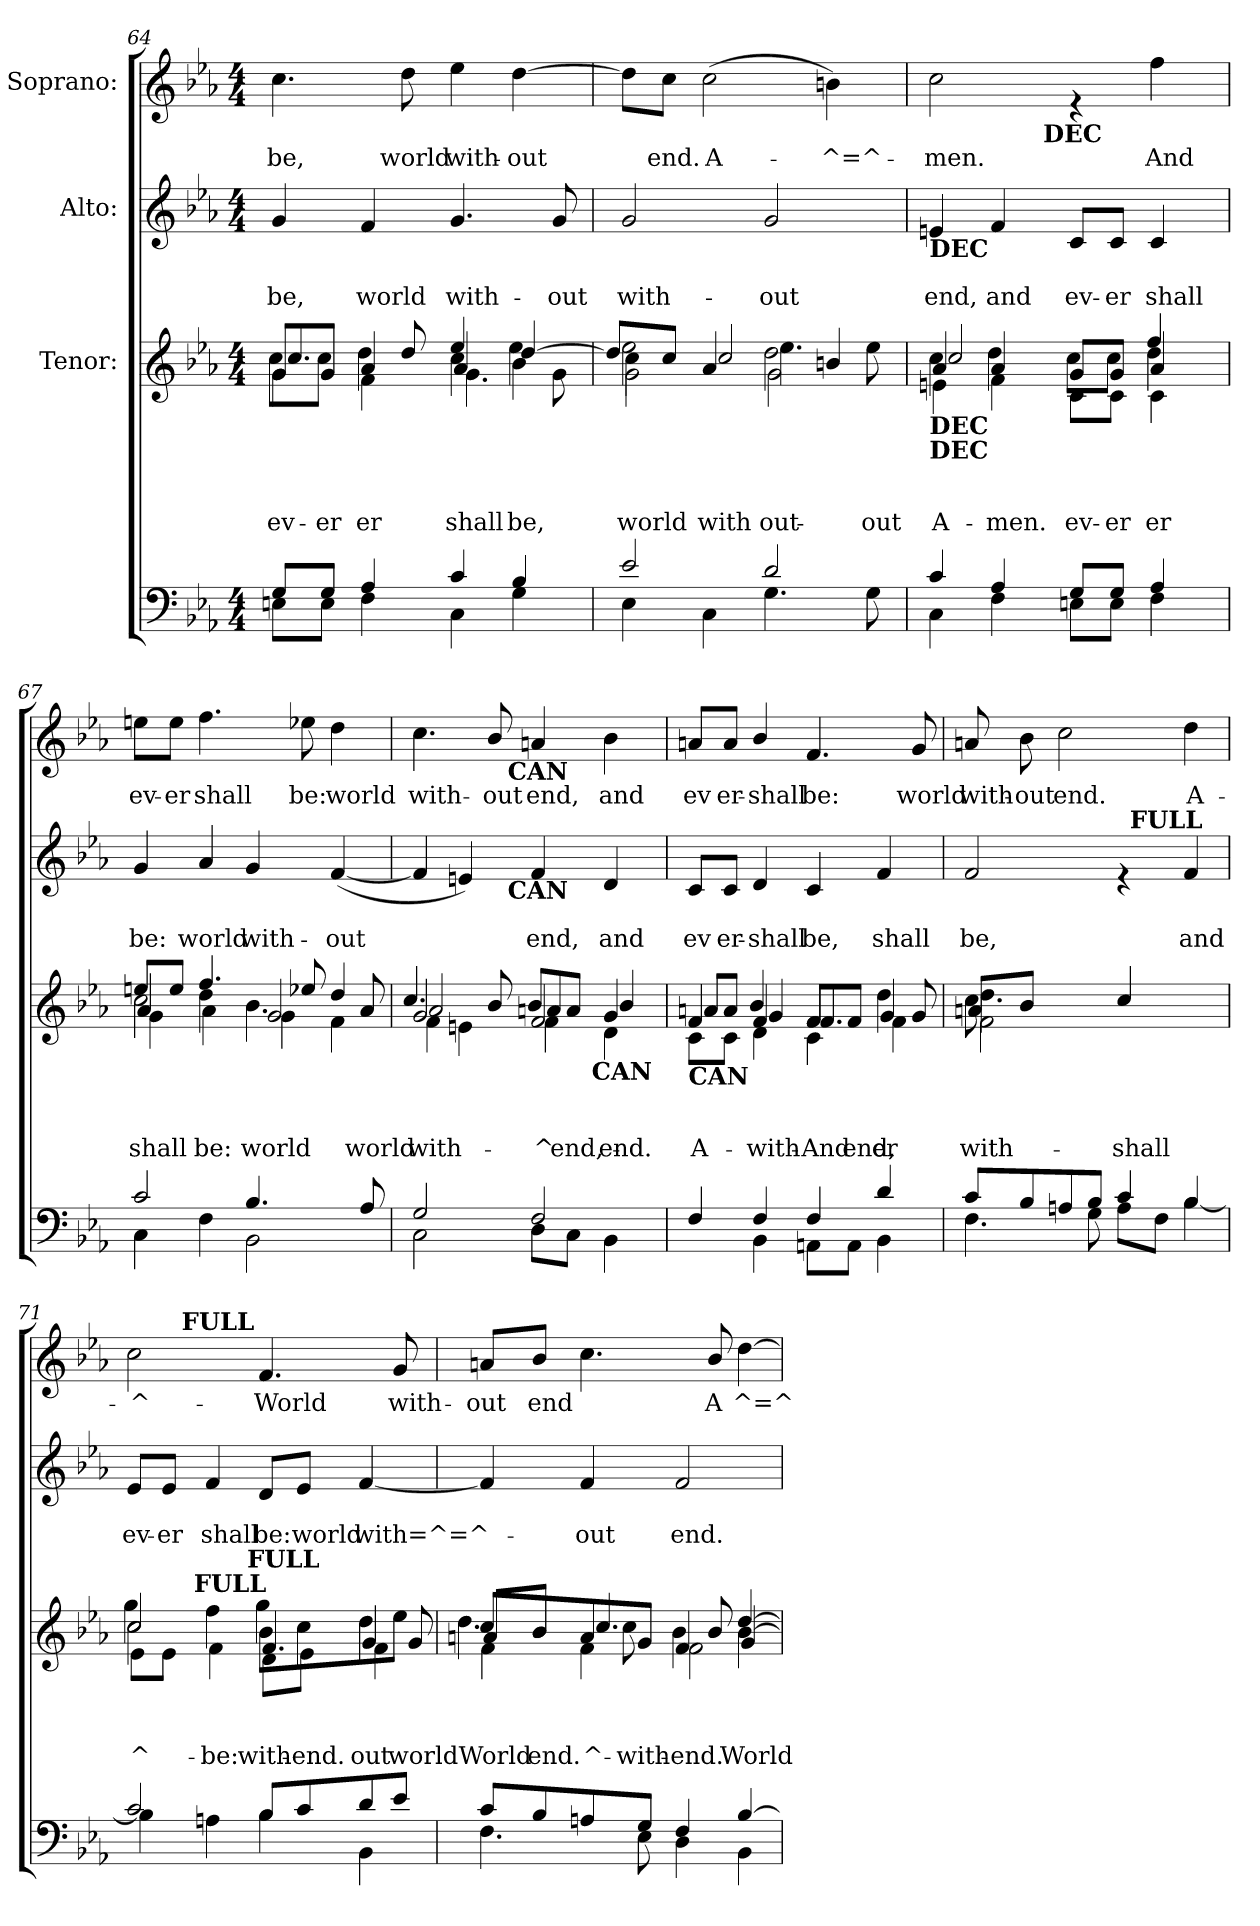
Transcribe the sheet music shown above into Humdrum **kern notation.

**kern	**kern	**text	**text	**text	**kern	**text	**text	**kern	**text
*part4	*part3	*part3	*part3	*part3	*part2	*part2	*part2	*part1	*part1
*staff4	*staff3	*staff3	*staff3	*staff3	*staff2	*staff2	*staff2	*staff1	*staff1
*	*I"Tenor:	*	*	*	*I"Alto:	*	*	*I"Soprano:	*
*clefF4	*clefG2	*	*	*	*clefG2	*	*	*clefG2	*
*k[b-e-a-]	*k[b-e-a-]	*	*	*	*k[b-e-a-]	*	*	*k[b-e-a-]	*
*E-:	*E-:	*	*	*	*E-:	*	*	*E-:	*
*M4/4	*M4/4	*	*	*	*M4/4	*	*	*M4/4	*
=64	=64	=64	=64	=64	=64	=64	=64	=64	=64
*^	*	*	*	*	*	*	*	*	*
!	!	!	!	!	!LO:LY:b	!	!	!	!	!
*	*	*^	*	*	*	*	*	*	*	*
!	!	!	!	!	!	!LO:LY:b	!	!	!LO:LY:b	!	!LO:LY:b
*	*	*^	*^	*	*	*	*	*	*	*	*
8G/L	8En\L	8g/L	8cc\L	4.cc/	4g\	.	.	ev-	4g/	.	be,	4.cc\	be,
!	!	!	!	!	!	!	!	!LO:LY:b	!	!	!	!	!
!	!	!	!	!	!	!	!	!LO:LY:b	!	!	!	!	!
8G/J	8E\J	8g/J	8cc\J	.	.	.	.	-er	.	.	.	.	.
!	!	!	!	!	!	!	!	!LO:LY:b	!	!	!	!	!
!	!	!	!	!	!	!	!	!LO:LY:b	!	!	!LO:LY:b	!	!
4A-/	4F\	4a-/	4dd\	.	4f\	.	.	er	4f/	.	world	.	.
!	!	!	!	!	!	!	!	!	!	!	!	!	!LO:LY:b
.	.	.	.	8dd/	.	.	.	.	.	.	.	8dd\	world
!	!	!	!	!	!	!	!	!LO:LY:b	!	!	!	!	!
!	!	!	!	!	!	!	!	!LO:LY:b	!	!	!LO:LY:b	!	!LO:LY:b
4c/	4C\	4cc\	4a-/	4ee-/	4.g\	.	.	shall	4.g/	.	with-	4ee-\	with-
!	!	!	!	!	!	!	!	!LO:LY:b	!	!	!	!	!
!	!	!	!	!	!	!	!	!LO:LY:b	!	!	!	!	!LO:LY:b
4B-/	4G\	4b-\	4ee-\	[<4dd/	.	.	.	be,	.	.	.	[>4dd\	-out
!	!	!	!	!	!	!	!	!	!	!	!LO:LY:b	!	!
.	.	.	.	.	8g\	.	.	.	8g/	.	-out	.	.
!!LO:PB:g=z
=65	=65	=65	=65	=65	=65	=65	=65	=65	=65	=65	=65	=65	=65
!	!	!	!	!	!	!	!	!LO:LY:b	!	!	!	!	!
!	!	!	!	!	!	!	!	!LO:LY:b	!	!	!LO:LY:b	!	!
2e-/	4E-\	2ee-\	4cc\	8dd/L]	2g\	.	.	-world	2g/	.	with-	8dd\L]	.
!	!	!	!	!	!	!	!	!	!	!	!	!	!LO:LY:b
.	.	.	.	8cc/J	.	.	.	.	.	.	.	8cc\J	end.
!	!	!	!	!	!	!	!	!LO:LY:b	!	!	!	!	!LO:LY:b
.	4C\	.	4a-/	2cc/	.	.	.	with-	.	.	.	(>2cc\	A-
!	!	!	!	!	!	!	!	!LO:LY:b	!	!	!	!	!
!	!	!	!	!	!	!	!	!LO:LY:b	!	!	!LO:LY:b	!	!
2d/	4.G\	2dd\	4.ee-\	.	2g\	.	.	-out	2g/	.	-out	.	.
!	!	!	!	!	!	!	!	!	!	!	!	!	!LO:LY:b
.	.	.	.	4bn/	.	.	.	.	.	.	.	4bn\)	-^=^-
!	!	!	!	!	!	!	!	!LO:LY:b	!	!	!	!	!
.	8G\	.	8ee-\	.	.	.	.	out	.	.	.	.	.
=66	=66	=66	=66	=66	=66	=66	=66	=66	=66	=66	=66	=66	=66
!	!	!	!	!	!	!	!	!	!LO:TX:b:B:t=DEC	!	!	!	!
!	!	!LO:TX:b:B:t=DEC	!	!	!	!	!	!	!	!	!	!	!
!	!	!LO:TX:b:B:t=DEC	!	!	!	!	!	!	!	!	!	!	!
!	!	!	!	!	!	!	!	!LO:LY:b	!	!	!	!	!
!	!	!	!	!	!	!	!	!LO:LY:b	!	!	!LO:LY:b	!	!LO:LY:b
*	*	*	*	*	*	*	*	*	*	*	*	*^	*
4c/	4C\	4cc\	4a-/	2cc/	4en\	.	.	-A-	4en/	.	end,	2cc\	4..ryy	-men.
!	!	!	!	!	!	!	!	!LO:LY:b	!	!	!	!	!	!
!	!	!	!	!	!	!	!	!LO:LY:b	!	!	!LO:LY:b	!	!	!
4A-/	4F\	4a-/	4dd\	.	4f\	.	.	-men.	4f/	.	and	.	.	.
!	!	!	!	!	!	!	!	!	!	!	!	!	!LO:TX:b:B:t=DEC	!
.	.	.	.	.	.	.	.	.	.	.	.	.	2ryy	.
!	!	!	!	!	!	!	!	!LO:LY:b	!	!	!	!	!	!
!	!	!	!	!	!	!	!	!LO:LY:b	!	!	!LO:LY:b	!	!	!
8G/L	8En\L	8g/L	8cc\L	4ryy	8c\L	.	.	ev-	8c/L	.	ev-	4re	.	.
!	!	!	!	!	!	!	!	!LO:LY:b	!	!	!	!	!	!
!	!	!	!	!	!	!	!	!LO:LY:b	!	!	!LO:LY:b	!	!	!
8G/J	8E\J	8g/J	8cc\J	.	8c\J	.	.	-er	8c/J	.	-er	.	.	.
!	!	!	!	!	!	!	!	!LO:LY:b	!	!	!	!	!	!
!	!	!	!	!	!	!	!	!LO:LY:b	!	!	!LO:LY:b	!	!	!LO:LY:b
4A-/	4F\	4a-/	4dd\	4ff/	4c\	.	.	er	4c/	.	shall	4ff\	.	And
.	.	.	.	.	.	.	.	.	.	.	.	.	16ryy	.
=67	=67	=67	=67	=67	=67	=67	=67	=67	=67	=67	=67	=67	=67	=67
!	!	!	!	!	!	!	!	!LO:LY:b	!	!	!	!	!	!
!	!	!	!	!	!	!	!	!LO:LY:b	!	!	!LO:LY:b	!	!	!LO:LY:b
*	*	*	*	*	*	*	*	*	*	*	*	*v	*v	*
2c/	4C\	2cc\	4a-/	8een/L	4g\	.	.	shall	4g/	.	be:	8een\L	ev-
!	!	!	!	!	!	!	!	!	!	!	!	!	!LO:LY:b
.	.	.	.	8ee/J	.	.	.	.	.	.	.	8ee\J	-er
!	!	!	!	!	!	!	!	!LO:LY:b	!	!	!LO:LY:b	!	!LO:LY:b
.	4F\	.	4dd\	4.ff/	4a-\	.	.	be:	4a-/	.	world	4.ff\	shall
!	!	!	!	!	!	!	!	!LO:LY:b	!	!	!	!	!
!	!	!	!	!	!	!	!	!LO:LY:b	!	!	!LO:LY:b	!	!
4.B-/	2BB-\	4.b-\	2g/	.	4g\	.	.	world	4g/	.	with-	.	.
!	!	!	!	!	!	!	!	!	!	!	!	!	!LO:LY:b
.	.	.	.	8ee-X/	.	.	.	.	.	.	.	8ee-X\	be:
!	!	!	!	!	!	!	!	!	!	!	!LO:LY:b	!	!LO:LY:b
.	.	.	.	4dd/	4f\	.	.	.	(<[<4f/	.	-out	4dd\	world
!	!	!	!	!	!	!	!	!LO:LY:b	!	!	!	!	!
8A-/	.	8a-/	.	.	.	.	.	world	.	.	.	.	.
*	*	*v	*v	*v	*v	*	*	*	*	*	*	*	*
!!LO:LB:g=z
=68	=68	=68	=68	=68	=68	=68	=68	=68	=68	=68
!	!	!	!	!	!LO:LY:b	!	!	!	!	!
*	*	*^	*	*	*	*	*	*	*	*
!	!	!	!	!	!	!LO:LY:b	!	!	!	!	!LO:LY:b
*	*	*^	*^	*	*	*	*^	*	*	*^	*
*	*	*	*	*^	*	*	*	*	*	*	*	*	*	*	*
2G/	2C\	2g/	2a-/	4.cc/	4f\	2ryy	.	.	-with-	4f/]	4..ryy	.	.	4.cc\	4..ryy	with-
.	.	.	.	.	4en\	.	.	.	.	4en/)	.	.	.	.	.	.
!	!	!	!	!	!	!	!	!	!	!	!	!	!	!	!	!LO:LY:b
.	.	.	.	8b-/	.	.	.	.	.	.	.	.	.	8b-/	.	-out
!	!	!	!	!	!	!	!	!	!	!	!	!	!	!	!LO:TX:b:B:t=CAN	!
!	!	!	!	!	!	!	!	!	!	!	!LO:TX:b:B:t=CAN	!	!	!	!	!
.	.	.	.	.	.	.	.	.	.	.	2ryy	.	.	.	2ryy	.
!	!	!	!	!	!	!	!	!	!LO:LY:b	!	!	!	!	!	!	!
!	!	!	!	!	!	!	!	!	!LO:LY:b	!	!	!	!LO:LY:b	!	!	!LO:LY:b
2F/	8D\L	2f/	8b-/L	4an/	4f\	8..ryy	.	.	-^-	4f/	.	.	end,	4an/	.	end,
!	!	!	!	!	!	!	!	!	!LO:LY:b	!	!	!	!	!	!	!
.	8C\J	.	8a/J	.	.	.	.	.	-end,	.	.	.	.	.	.	.
!	!	!	!	!	!	!LO:TX:b:B:t=CAN	!	!	!	!	!	!	!	!	!	!
.	.	.	.	.	.	4ryy	.	.	.	.	.	.	.	.	.	.
!	!	!	!	!	!	!	!	!	!LO:LY:b	!	!	!	!LO:LY:b	!	!	!LO:LY:b
.	4BB-\	.	4g/	4b-/	4d\	.	.	.	end.	4d/	.	.	and	4b-\	.	and
.	.	.	.	.	.	.	.	.	.	.	16ryy	.	.	.	16ryy	.
.	.	.	.	.	.	32ryy	.	.	.	.	.	.	.	.	.	.
=69	=69	=69	=69	=69	=69	=69	=69	=69	=69	=69	=69	=69	=69	=69	=69	=69
!	!	!LO:TX:b:B:t=CAN	!	!	!	!	!	!	!	!	!	!	!	!	!	!
!	!	!	!	!	!	!	!	!	!LO:LY:b	!	!	!	!LO:LY:b	!	!	!LO:LY:b
*	*	*	*	*	*v	*v	*	*	*	*	*	*	*	*v	*v	*
*	*	*	*	*	*	*	*	*	*v	*v	*	*	*	*
4F/	4ryy	4f/	4ryy	8an/L	8c\L	.	.	A-	8c/L	.	ev	8an/L	ev
!	!	!	!	!	!	!	!	!	!	!	!LO:LY:b	!	!LO:LY:b
.	.	.	.	8a/J	8c\J	.	.	.	8c/J	.	er-	8a/J	er-
!	!	!	!	!	!	!	!	!LO:LY:b	!	!	!	!	!
!	!	!	!	!	!	!	!	!LO:LY:b	!	!	!LO:LY:b	!	!LO:LY:b
4F/	4BB-\	4f/	4g/	4b-/	4d\	.	.	-with-	4d/	.	-shall	4b-/	-shall
!	!	!	!	!	!	!	!	!LO:LY:b	!	!	!	!	!
!	!	!	!	!	!	!	!	!LO:LY:b	!	!	!LO:LY:b	!	!LO:LY:b
4F/	8AAn\L	4f/	8f/L	4.f/	4c\	.	.	-And	4c/	.	be,	4.f/	be:
!	!	!	!	!	!	!	!	!LO:LY:b	!	!	!	!	!
.	8AA\J	.	8f/J	.	.	.	.	end,	.	.	.	.	.
!	!	!	!	!	!	!	!	!LO:LY:b	!	!	!	!	!
!	!	!	!	!	!	!	!	!LO:LY:b	!	!	!LO:LY:b	!	!
4d/	4BB-\	4dd\	4g/	.	4f\	.	.	er	4f/	.	shall	.	.
!	!	!	!	!	!	!	!	!	!	!	!	!	!LO:LY:b
.	.	.	.	8g/	.	.	.	.	.	.	.	8g/	world
=70	=70	=70	=70	=70	=70	=70	=70	=70	=70	=70	=70	=70	=70
!	!	!	!	!	!	!	!	!LO:LY:b	!	!	!	!	!
!	!	!	!	!	!	!	!	!LO:LY:b	!	!	!LO:LY:b	!	!LO:LY:b
*	*	*	*	*	*	*	*	*	*^	*	*	*	*
8c/L	4.F\	8cc\	4.dd\	8an/L	2f\	.	.	with-	2f/	2ryy	.	be,	8an/	with-
!	!	!	!	!	!	!	!	!	!	!	!	!	!	!LO:LY:b
8B-/	.	4.ryy	.	8b-/J	.	.	.	.	.	.	.	.	8b-\	-out
!	!	!	!	!	!	!	!	!	!	!	!	!	!	!LO:LY:b
8An/	.	.	.	4ryy	.	.	.	.	.	.	.	.	2cc\	end.
8B-/J	8G\	.	4ryy	.	.	.	.	.	.	.	.	.	.	.
!	!	!	!	!	!	!	!	!LO:LY:b	!	!	!	!	!	!
4c/	8A\L	4cc/	.	2ryy	4ryy	.	.	shall	4re	32ryy	.	.	.	.
!	!	!	!	!	!	!	!	!	!	!LO:TX:a:B:t=FULL	!	!	!	!
.	.	.	.	.	.	.	.	.	.	4...ryy	.	.	.	.
.	8F\J	.	4.ryy	.	.	.	.	.	.	.	.	.	.	.
!	!	!	!	!	!	!	!	!	!	!	!	!LO:LY:b	!	!LO:LY:b
4B-/	[>4B-\	4ryy	.	.	4ryy	.	.	.	4f/	.	.	and	4dd\	A-
!!LO:LB:g=z
=71	=71	=71	=71	=71	=71	=71	=71	=71	=71	=71	=71	=71	=71	=71
!	!	!	!	!	!	!	!	!LO:LY:b	!	!	!	!LO:LY:b	!	!LO:LY:b
*	*	*	*	*^	*^	*	*	*	*	*	*	*	*^	*
*	*	*	*	*	*	*	*	*	*	*	*v	*v	*	*	*	*	*
2c/	4B-\]	2cc\	4gg\	2cc/	8e-\L	8..ryy	4...ryy	.	.	-^-	8e-/L	.	ev-	2cc\	8.ryy	-^-
!	!	!	!	!	!	!	!	!	!	!	!	!	!LO:LY:b	!	!	!
.	.	.	.	.	8e-\J	.	.	.	.	.	8e-/J	.	-er	.	.	.
!	!	!	!	!	!	!	!	!	!	!	!	!	!	!	!LO:TX:a:B:t=FULL	!
.	.	.	.	.	.	.	.	.	.	.	.	.	.	.	2ryy	.
!	!	!	!	!	!	!LO:TX:a:B:t=FULL	!	!	!	!	!	!	!	!	!	!
.	.	.	.	.	.	2ryy	.	.	.	.	.	.	.	.	.	.
!	!	!	!	!	!	!	!	!	!	!LO:LY:b	!	!	!LO:LY:b	!	!	!
.	4An\	.	4ff\	.	4f\	.	.	.	.	be:	4f/	.	shall	.	.	.
!	!	!	!	!	!	!	!LO:TX:a:B:t=FULL	!	!	!	!	!	!	!	!	!
.	.	.	.	.	.	.	2ryy	.	.	.	.	.	.	.	.	.
!	!	!	!	!	!	!	!	!	!	!LO:LY:b	!	!	!	!	!	!
!	!	!	!	!	!	!	!	!	!	!LO:LY:b	!	!	!LO:LY:b	!	!	!LO:LY:b
8B-/L	4B-\	8b-\L	4gg\	4.f/	8d\L	.	.	.	.	with-	8d/L	.	be:	4.f/	.	-World
!	!	!	!	!	!	!	!	!	!	!LO:LY:b	!	!	!LO:LY:b	!	!	!
8c/	.	8cc\	.	.	8e-\J	.	.	.	.	end.	8e-/J	.	world	.	.	.
.	.	.	.	.	.	.	.	.	.	.	.	.	.	.	4ryy	.
.	.	.	.	.	.	4ryy	.	.	.	.	.	.	.	.	.	.
!	!	!	!	!	!	!	!	!	!	!LO:LY:b	!	!	!	!	!	!
!	!	!	!	!	!	!	!	!	!	!LO:LY:b	!	!	!LO:LY:b	!	!	!
8d/	4BB-\	8dd\	4g/	.	4f\	.	.	.	.	-out	[<4f/	.	with=^=^-	.	.	.
!	!	!	!	!	!	!	!	!	!	!LO:LY:b	!	!	!	!	!	!LO:LY:b
8e-/J	.	8ee-\J	.	8g/	.	.	.	.	.	world	.	.	.	8g/	.	with-
.	.	.	.	.	.	.	.	.	.	.	.	.	.	.	16ryy	.
.	.	.	.	.	.	32ryy	32ryy	.	.	.	.	.	.	.	.	.
=72	=72	=72	=72	=72	=72	=72	=72	=72	=72	=72	=72	=72	=72	=72	=72	=72
!	!	!	!	!	!	!	!	!	!	!LO:LY:b	!	!	!	!	!	!
!	!	!	!	!	!	!	!	!	!	!LO:LY:b	!	!	!	!	!	!LO:LY:b
*	*	*	*	*	*v	*v	*v	*	*	*	*	*	*	*v	*v	*
8c/L	4.F\	8cc/L	4.dd\	8an/L	4f\	.	.	World	4f/]	.	.	8an/L	-out
!	!	!	!	!	!	!	!	!LO:LY:b	!	!	!	!	!LO:LY:b
8B-/	.	8b-/	.	8b-/J	.	.	.	end.	.	.	.	8b-/J	end
!	!	!	!	!	!	!	!	!LO:LY:b	!	!	!LO:LY:b	!	!
8An/	.	8a/	.	4.cc/	4f\	.	.	^-	4f/	.	-out	4.cc\	.
!	!	!	!	!	!	!	!	!LO:LY:b	!	!	!	!	!
!	!	!	!	!	!	!	!	!LO:LY:b	!	!	!	!	!
8G/J	8E-\	8g/J	8cc\	.	.	.	.	with-	.	.	.	.	.
!	!	!	!	!	!	!	!	!LO:LY:b	!	!	!	!	!
!	!	!	!	!	!	!	!	!LO:LY:b	!	!	!LO:LY:b	!	!
4F/	4D\	4f/	4b-\	.	2f\	.	.	-end.	2f/	.	end.	.	.
!	!	!	!	!	!	!	!	!	!	!	!	!	!LO:LY:b
.	.	.	.	8b-/	.	.	.	.	.	.	.	8b-/	A
!	!	!	!	!	!	!	!	!LO:LY:b	!	!	!	!	!
!	!	!	!	!	!	!	!	!LO:LY:b	!	!	!	!	!LO:LY:b
[<4B-/	4BB-\	[>4b-\	4g/	[<4dd/	.	.	.	World	.	.	.	[>4dd\	^=^-
*v	*v	*	*	*	*	*	*	*	*	*	*	*	*
*	*v	*v	*v	*v	*	*	*	*	*	*	*	*
=	=	=	=	=	=	=	=	=	=
*-	*-	*-	*-	*-	*-	*-	*-	*-	*-
